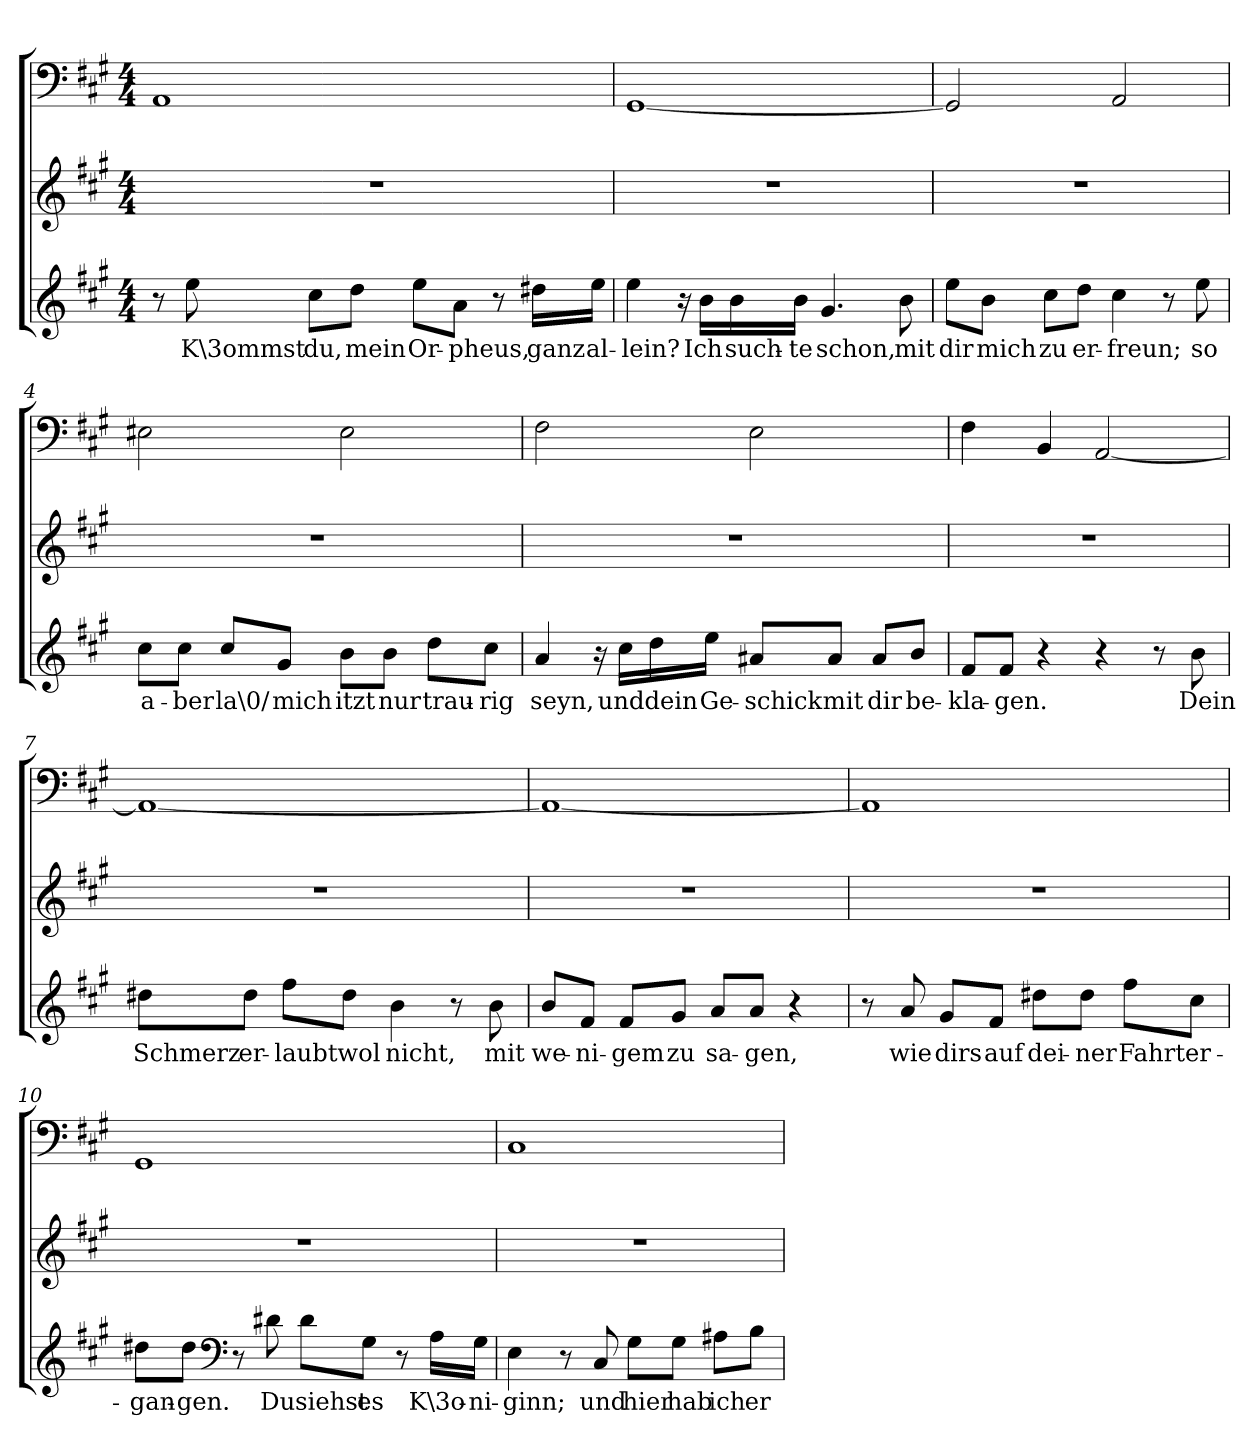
**kern	**text	**kern	**kern
*part3	*part3	*part2	*part1
*staff3	*staff3	*staff2	*staff1
*clefG2	*	*clefG2	*clefF4
*k[f#c#g#]	*	*k[f#c#g#]	*k[f#c#g#]
*A:	*	*A:	*A:
*M4/4	*	*M4/4	*M4/4
=1	=1	=1	=1
8r	.	1r	1AA/
8ee\	K\3ommst	.	.
8cc#\L	du,	.	.
8dd\J	mein	.	.
8ee\L	Or-	.	.
8a\J	-pheus,	.	.
8r	.	.	.
16dd#X\LL	ganz	.	.
16ee\JJ	al-	.	.
=2	=2	=2	=2
4ee\	-lein?	1r	[1GG#/
16r	.	.	.
16b\LL	Ich	.	.
16b\	such-	.	.
16b\JJ	-te	.	.
4.g#/	schon,	.	.
8b\	mit	.	.
=3	=3	=3	=3
8ee\L	dir	1r	2GG#/]
8b\J	mich	.	.
8cc#\L	zu	.	.
8dd\J	er-	.	.
4cc#\	-freun;	.	2AA/
8r	.	.	.
8ee\	so	.	.
=4	=4	=4	=4
8cc#\L	a-	1r	2E#X\
8cc#\J	-ber	.	.
8cc#/L	la\0/	.	.
8g#/J	mich	.	.
8b\L	itzt	.	2E#\
8b\J	nur	.	.
8dd\L	trau-	.	.
8cc#\J	-rig	.	.
=5	=5	=5	=5
4a/	seyn,	1r	2F#\
16r	.	.	.
16cc#\LL	und	.	.
16dd\	dein	.	.
16ee\JJ	Ge-	.	.
8a#X/L	-schick	.	2E\
8a#/J	mit	.	.
8a#/L	dir	.	.
8b/J	be-	.	.
=6	=6	=6	=6
8f#/L	-kla-	1r	4F#\
8f#/J	-gen.	.	.
4r	.	.	4BB/
4r	.	.	[2AA/
8r	.	.	.
8b\	Dein	.	.
=7	=7	=7	=7
8dd#X\L	Schmerz	1r	1AA/_
8dd#\J	er-	.	.
8ff#\L	-laubt	.	.
8dd#\J	wol	.	.
4b\	nicht,	.	.
8r	.	.	.
8b\	mit	.	.
=8	=8	=8	=8
8b/L	we-	1r	1AA/_
8f#/J	-ni-	.	.
8f#/L	-gem	.	.
8g#/J	zu	.	.
8a/L	sa-	.	.
8a/J	-gen,	.	.
4r	.	.	.
=9	=9	=9	=9
8r	.	1r	1AA/]
8a/	wie	.	.
8g#/L	dirs	.	.
8f#/J	auf	.	.
8dd#X\L	dei-	.	.
8dd#\J	-ner	.	.
8ff#\L	Fahrt	.	.
8cc#\J	er-	.	.
=10	=10	=10	=10
8dd#X\L	-gan-	1r	1GG#/
8dd#\J	-gen.	.	.
*clefF4	*	*	*
8r	.	.	.
8d#X\	Du	.	.
8d#\L	siehst	.	.
8G#\J	es	.	.
8r	.	.	.
16A\LL	K\3o-	.	.
16G#\JJ	-ni-	.	.
=11	=11	=11	=11
4E\	-ginn;	1r	1C#/
8r	.	.	.
8C#/	und	.	.
8G#\L	hier	.	.
8G#\J	hab	.	.
8A#X\L	ich	.	.
8B\J	er-	.	.
=	=	=	=
*-	*-	*-	*-
